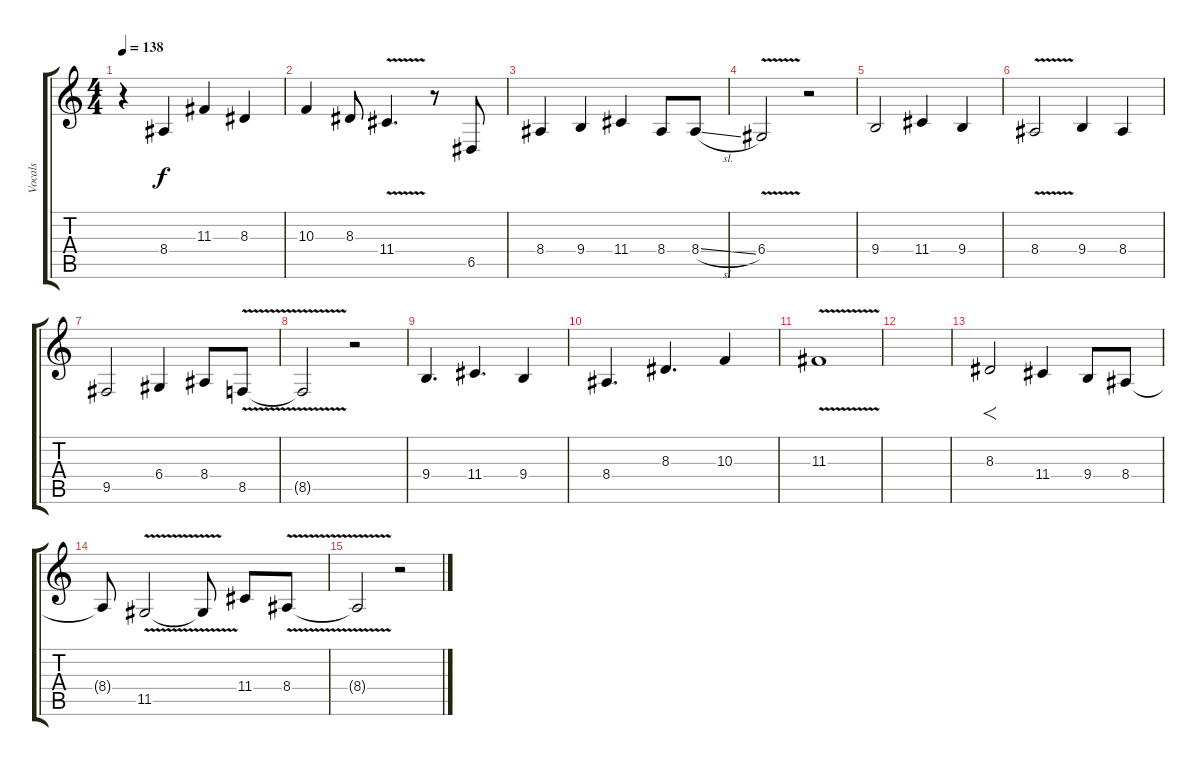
\track ("Vocals" "Vocals") {instrument flute}
\staff {score tabs}
\tuning (E4 B3 G3 D3 A2 E2) {hide}
\ts (4 4)
\tempo 138
\clef g2
\ks c
r.4{dy f} 8.4.4 11.3.4 8.3.4 |
10.3.4 8.3.8 11.4{v}.4{d} r.8 6.5.8 |
8.4.4 9.4.4 11.4.4 8.4.8 8.4{sl}.8 |
6.4{v}.2 r.2 |
9.4.2 11.4.4 9.4.4 |
8.4{v}.2 9.4.4 8.4.4 |
9.5.2 6.4.4 8.4.8 8.5{v}.8 |
8.5{t}.2 r.2 |
9.4.4{d} 11.4.4{d} 9.4.4 |
8.4.4{d} 8.3.4{d} 10.3.4 |
11.3{v}.1 |
|
8.3.2{f} 11.4.4 9.4.8 8.4.8 |
8.4{t}.8 11.5{v}.2 11.5{t}.8 11.4.8 8.4{v}.8 |
8.4{t}.2 r.2
